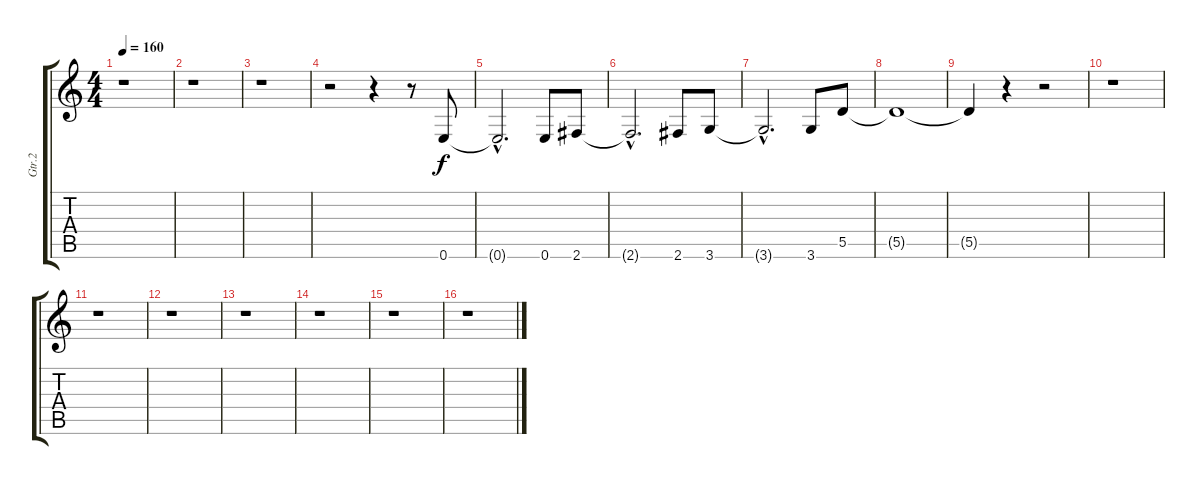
\track ("Gtr.2" "Gtr.2") {instrument overdrivenguitar}
\staff {score tabs}
\tuning (E4 B3 G3 D3 A2 E2) {hide}
\ts (4 4)
\tempo 160
\clef g2
\ks c
r.1{dy f} |
r.1 |
r.1 |
r.2 r.4 r.8 0.6.8 |
0.6{hac t}.2{d} 0.6.8 2.6.8 |
2.6{hac t}.2{d} 2.6.8 3.6.8 |
3.6{hac t}.2{d} 3.6.8 5.5.8 |
5.5{t}.1 |
5.5{t}.4 r.4 r.2 |
r.1 |
r.1 |
r.1 |
r.1 |
r.1 |
r.1 |
r.1
